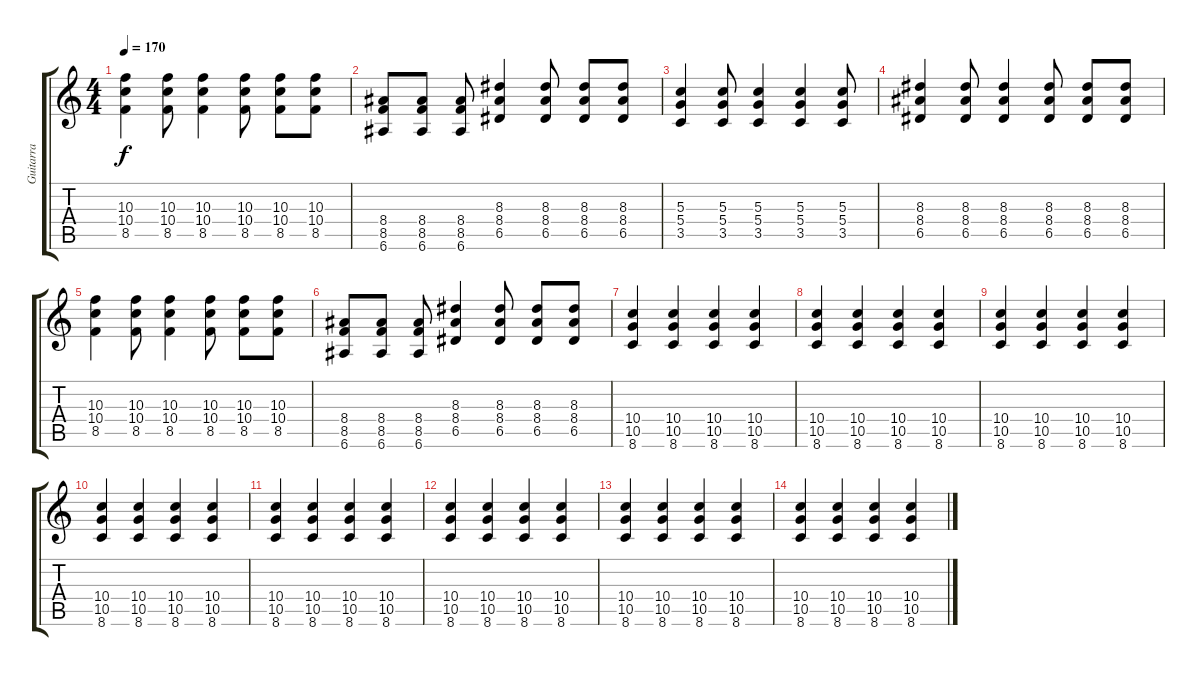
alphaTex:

\track ("Guitarra" "Guitarra") {instrument overdrivenguitar}
\staff {score tabs}
\tuning (E4 B3 G3 D3 A2 E2) {hide}
\ts (4 4)
\tempo 170
\clef g2
\ks c
(10.3 10.4 8.5).4{dy f} (10.3 10.4 8.5).8 (10.3 10.4 8.5).4 (10.3 10.4 8.5).8 (10.3 10.4 8.5).8 (10.3 10.4 8.5).8 |
(8.4 8.5 6.6).8 (8.4 8.5 6.6).8 (8.4 8.5 6.6).8 (8.3 8.4 6.5).4 (8.3 8.4 6.5).8 (8.3 8.4 6.5).8 (8.3 8.4 6.5).8 |
(5.3 5.4 3.5).4 (5.3 5.4 3.5).8 (5.3 5.4 3.5).4 (5.3 5.4 3.5).4 (5.3 5.4 3.5).8 |
(8.3 8.4 6.5).4 (8.3 8.4 6.5).8 (8.3 8.4 6.5).4 (8.3 8.4 6.5).8 (8.3 8.4 6.5).8 (8.3 8.4 6.5).8 |
(10.3 10.4 8.5).4 (10.3 10.4 8.5).8 (10.3 10.4 8.5).4 (10.3 10.4 8.5).8 (10.3 10.4 8.5).8 (10.3 10.4 8.5).8 |
(8.4 8.5 6.6).8 (8.4 8.5 6.6).8 (8.4 8.5 6.6).8 (8.3 8.4 6.5).4 (8.3 8.4 6.5).8 (8.3 8.4 6.5).8 (8.3 8.4 6.5).8 |
(10.4 10.5 8.6).4 (10.4 10.5 8.6).4 (10.4 10.5 8.6).4 (10.4 10.5 8.6).4 |
(10.4 10.5 8.6).4 (10.4 10.5 8.6).4 (10.4 10.5 8.6).4 (10.4 10.5 8.6).4 |
(10.4 10.5 8.6).4 (10.4 10.5 8.6).4 (10.4 10.5 8.6).4 (10.4 10.5 8.6).4 |
(10.4 10.5 8.6).4 (10.4 10.5 8.6).4 (10.4 10.5 8.6).4 (10.4 10.5 8.6).4 |
(10.4 10.5 8.6).4 (10.4 10.5 8.6).4 (10.4 10.5 8.6).4 (10.4 10.5 8.6).4 |
(10.4 10.5 8.6).4 (10.4 10.5 8.6).4 (10.4 10.5 8.6).4 (10.4 10.5 8.6).4 |
(10.4 10.5 8.6).4 (10.4 10.5 8.6).4 (10.4 10.5 8.6).4 (10.4 10.5 8.6).4 |
(10.4 10.5 8.6).4 (10.4 10.5 8.6).4 (10.4 10.5 8.6).4 (10.4 10.5 8.6).4
